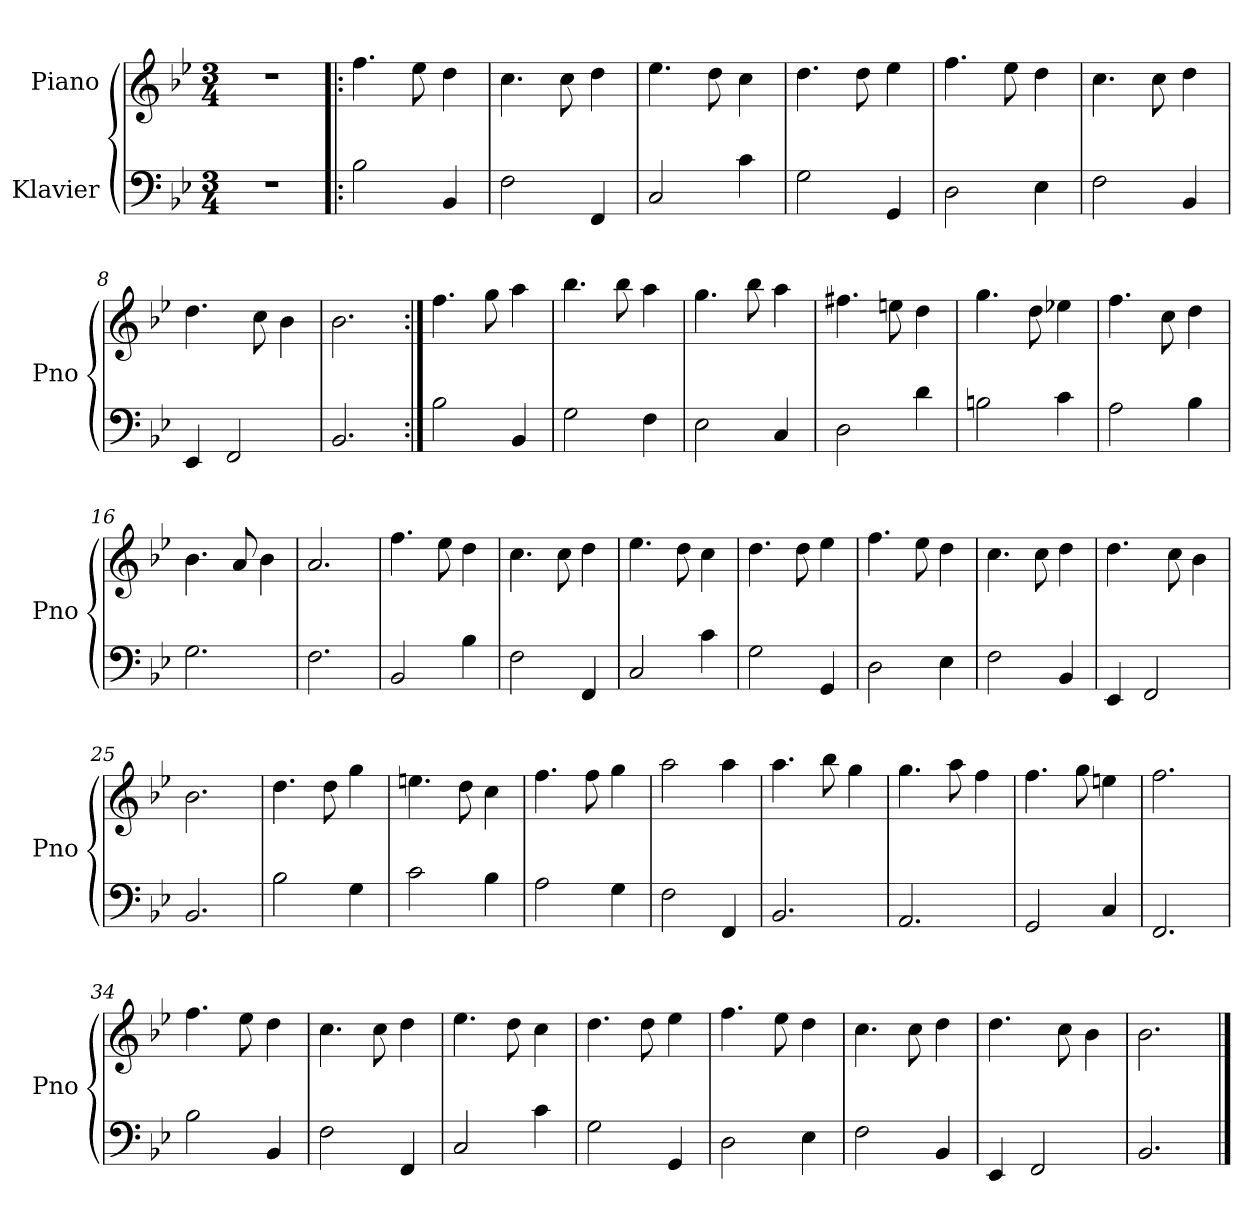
**kern	**kern
*part2	*part1
*staff2	*staff1
*I"Klavier	*I"Piano
*	*I'Pno
*clefF4	*clefG2
*k[b-e-]	*k[b-e-]
*M3/4	*M3/4
=1	=1
2.r	2.r
=2!|:	=2!|:
*	*MM175
2B-\	4.ff\
.	8ee-\
4BB-/	4dd\
=3	=3
2F\	4.cc\
.	8cc\
4FF/	4dd\
=4	=4
2C/	4.ee-\
.	8dd\
4c\	4cc\
=5	=5
2G\	4.dd\
.	8dd\
4GG/	4ee-\
=6	=6
2D\	4.ff\
.	8ee-\
4E-\	4dd\
=7	=7
2F\	4.cc\
.	8cc\
4BB-/	4dd\
=8	=8
4EE-/	4.dd\
2FF/	.
.	8cc\
.	4b-\
=9	=9
2.BB-/	2.b-\
!!LO:LB:g=z
=10:|!	=10:|!
2B-\	4.ff\
.	8gg\
4BB-/	4aa\
=11	=11
2G\	4.bb-\
.	8bb-\
4F\	4aa\
=12	=12
2E-\	4.gg\
.	8bb-\
4C/	4aa\
=13	=13
2D\	4.ff#X\
.	8een\
4d\	4dd\
=14	=14
2Bn\	4.gg\
.	8dd\
4c\	4ee-X\
=15	=15
2A\	4.ff\
.	8cc\
4B-\	4dd\
=16	=16
2.G\	4.b-\
.	8a/
.	4b-\
=17	=17
2.F\	2.a/
!!LO:LB:g=z
=18	=18
2BB-/	4.ff\
.	8ee-\
4B-\	4dd\
=19	=19
2F\	4.cc\
.	8cc\
4FF/	4dd\
=20	=20
2C/	4.ee-\
.	8dd\
4c\	4cc\
=21	=21
2G\	4.dd\
.	8dd\
4GG/	4ee-\
=22	=22
2D\	4.ff\
.	8ee-\
4E-\	4dd\
=23	=23
2F\	4.cc\
.	8cc\
4BB-/	4dd\
=24	=24
4EE-/	4.dd\
2FF/	.
.	8cc\
.	4b-\
=25	=25
2.BB-/	2.b-\
!!LO:LB:g=z
=26	=26
2B-\	4.dd\
.	8dd\
4G\	4gg\
=27	=27
2c\	4.een\
.	8dd\
4B-\	4cc\
=28	=28
2A\	4.ff\
.	8ff\
4G\	4gg\
=29	=29
2F\	2aa\
4FF/	4aa\
=30	=30
2.BB-/	4.aa\
.	8bb-\
.	4gg\
=31	=31
2.AA/	4.gg\
.	8aa\
.	4ff\
=32	=32
2GG/	4.ff\
.	8gg\
4C/	4een\
=33	=33
2.FF/	2.ff\
!!LO:LB:g=z
=34	=34
2B-\	4.ff\
.	8ee-\
4BB-/	4dd\
=35	=35
2F\	4.cc\
.	8cc\
4FF/	4dd\
=36	=36
2C/	4.ee-\
.	8dd\
4c\	4cc\
=37	=37
2G\	4.dd\
.	8dd\
4GG/	4ee-\
=38	=38
2D\	4.ff\
.	8ee-\
4E-\	4dd\
=39	=39
2F\	4.cc\
.	8cc\
4BB-/	4dd\
=40	=40
4EE-/	4.dd\
2FF/	.
.	8cc\
.	4b-\
=41	=41
2.BB-/	2.b-\
==	==
*-	*-
